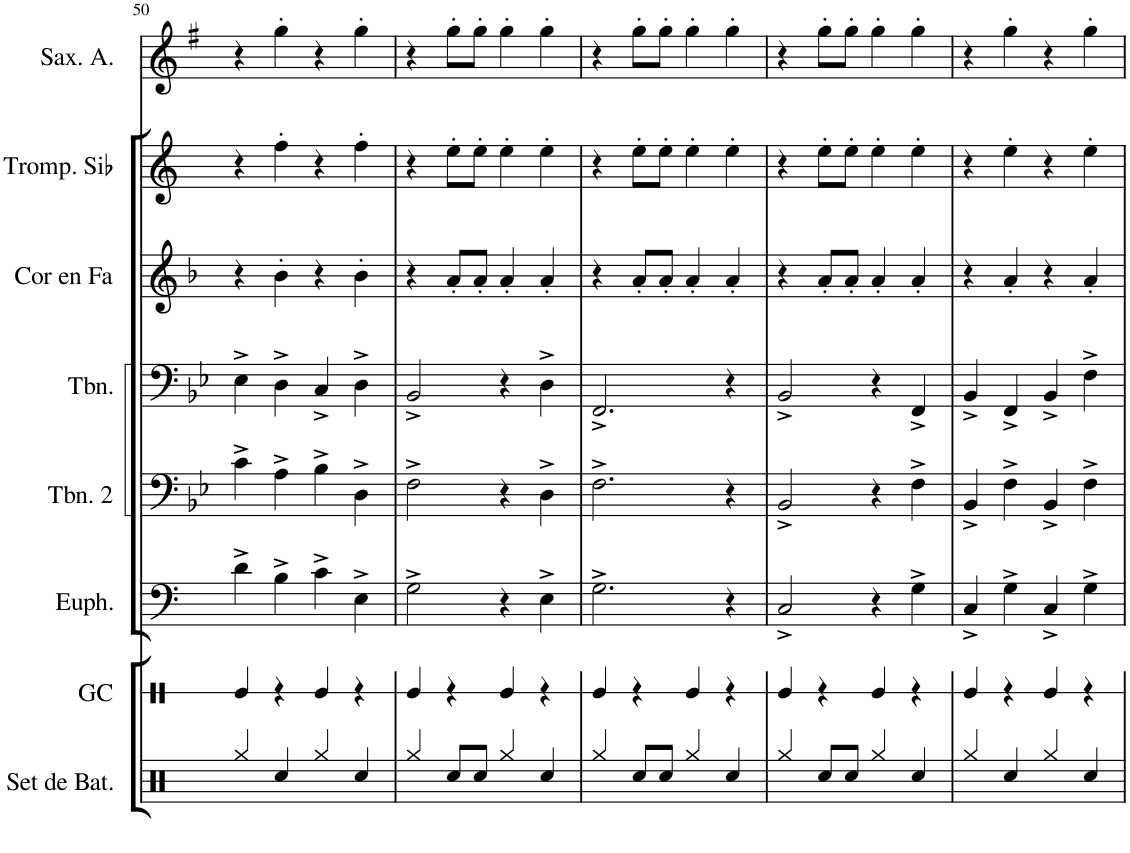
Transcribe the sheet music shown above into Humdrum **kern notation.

**kern	**kern	**kern	**kern	**kern	**kern	**kern	**kern
*part8	*part7	*part6	*part5	*part4	*part3	*part2	*part1
*staff8	*staff7	*staff6	*staff5	*staff4	*staff3	*staff2	*staff1
*I"Set de batterie	*I"Grosse caisse	*I"Euphonium si b / suba	*I"Trombone 2 (Euph. en Ut)	*I"Trombone	*I"Cor en Fa	*I"Trompette en Sib	*I"Saxophone Alto
*I'Set de Bat.	*I'GC	*I'Euph.	*I'Tbn. 2	*I'Tbn.	*I'Cor en Fa	*I'Tromp. Sib	*I'Sax. A.
!!LO:PB:g=z
*clefX	*clefX	*clefF4	*clefF4	*clefF4	*clefG2	*clefG2	*clefG2
*	*	*Trd1c2	*	*	*Trd4c7	*Trd1c2	*Trd5c9
*k[]	*k[]	*k[]	*k[b-e-]	*k[b-e-]	*k[b-]	*k[]	*k[f#]
*M2/2	*M2/2	*M2/2	*M2/2	*M2/2	*M2/2	*M2/2	*M2/2
=50	=50	=50	=50	=50	=50	=50	=50
4Rgg/	4Re/	4d^\	4c^\	4E-^\	4r	4r	4r
4Rcc/	4r	4B^\	4A^\	4D^\	4b-'\	4ff'\	4gg'\
4Rgg/	4Re/	4c^\	4B-^\	4C^/	4r	4r	4r
4Rcc/	4r	4E^\	4D^\	4D^\	4b-'\	4ff'\	4gg'\
=51	=51	=51	=51	=51	=51	=51	=51
4Rgg/	4Re/	2G^\	2F^\	2BB-^/	4r	4r	4r
8Rcc/L	4r	.	.	.	8a'/L	8ee'\L	8gg'\L
8Rcc/J	.	.	.	.	8a'/J	8ee'\J	8gg'\J
4Rgg/	4Re/	4r	4r	4r	4a'/	4ee'\	4gg'\
4Rcc/	4r	4E^\	4D^\	4D^\	4a'/	4ee'\	4gg'\
=52	=52	=52	=52	=52	=52	=52	=52
4Rgg/	4Re/	2.G^\	2.F^\	2.FF^/	4r	4r	4r
8Rcc/L	4r	.	.	.	8a'/L	8ee'\L	8gg'\L
8Rcc/J	.	.	.	.	8a'/J	8ee'\J	8gg'\J
4Rgg/	4Re/	.	.	.	4a'/	4ee'\	4gg'\
4Rcc/	4r	4r	4r	4r	4a'/	4ee'\	4gg'\
=53	=53	=53	=53	=53	=53	=53	=53
4Rgg/	4Re/	2C^/	2BB-^/	2BB-^/	4r	4r	4r
8Rcc/L	4r	.	.	.	8a'/L	8ee'\L	8gg'\L
8Rcc/J	.	.	.	.	8a'/J	8ee'\J	8gg'\J
4Rgg/	4Re/	4r	4r	4r	4a'/	4ee'\	4gg'\
4Rcc/	4r	4G^\	4F^\	4FF^/	4a'/	4ee'\	4gg'\
=54	=54	=54	=54	=54	=54	=54	=54
4Rgg/	4Re/	4C^/	4BB-^/	4BB-^/	4r	4r	4r
4Rcc/	4r	4G^\	4F^\	4FF^/	4a'/	4ee'\	4gg'\
4Rgg/	4Re/	4C^/	4BB-^/	4BB-^/	4r	4r	4r
4Rcc/	4r	4G^\	4F^\	4F^\	4a'/	4ee'\	4gg'\
=	=	=	=	=	=	=	=
*-	*-	*-	*-	*-	*-	*-	*-
